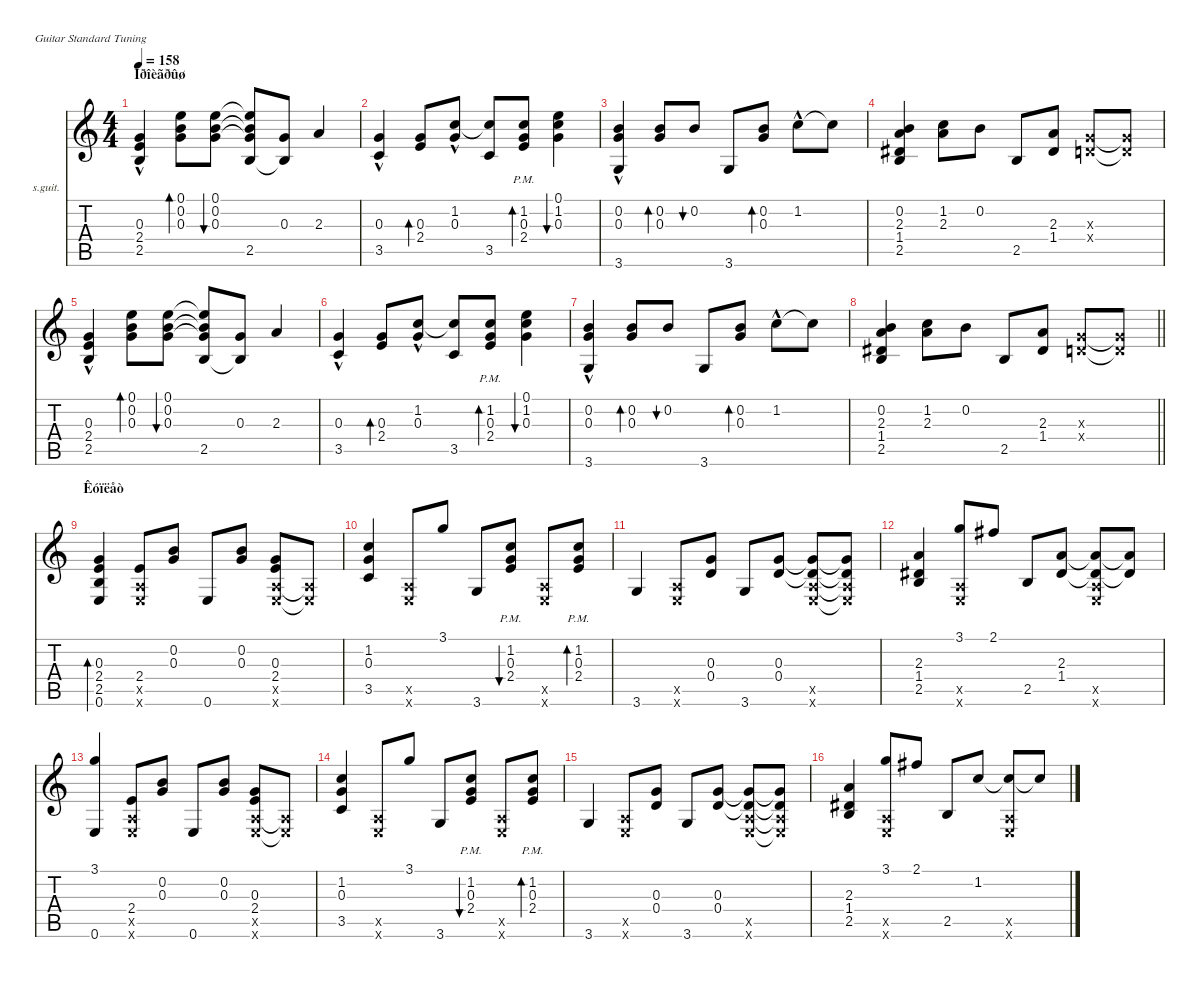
\defaultSystemsLayout 4
\hideDynamics
\bracketExtendMode nobrackets
\firstSystemTrackNameOrientation horizontal
\otherSystemsTrackNameOrientation horizontal
\track ("Гитара" "s.guit.") {instrument acousticguitarsteel}
\staff {score tabs}
\tuning (E4 B3 G3 D3 A2 E2)
\ts (4 4)
\section ("" "Ïðîèãðûø")
\tempo 158
\clef g2
\ks c
(0.3{hac} 2.4 2.5).4{dy f beam Up} (0.1 0.2 0.3).8{bd 30 beam Down} (0.1 0.2 0.3).8{bu 30 beam Down} (0.1{t} 0.2{t} 0.3{t} 2.5).8{beam Up} (0.3 2.5{t}).8{beam Up} 2.3.4{beam Up} |
(0.3{hac} 3.5).4{beam Up} (0.3 2.4).8{bd 30 beam Up} (1.2{hac} 0.3).8{beam Up} (1.2{t} 3.5).8{beam Up} (1.2{pm} 0.3 2.4).8{bd 30 beam Up} (0.1 1.2 0.3).4{bu 30 beam Down} |
(0.2{hac} 0.3 3.6).4{beam Up} (0.2 0.3).8{bd 30 beam Up} 0.2.8{bu 30 beam Up} 3.6.8{beam Up} (0.2 0.3).8{bd 30 beam Up} 1.2{hac}.8{beam Down} 1.2{t}.8{beam Down} |
(0.2 2.3 1.4{acc #} 2.5).4{beam Up} (1.2 2.3).8{beam Down} 0.2.8{beam Down} 2.5.8{beam Up} (2.3 1.4{acc #}).8{beam Up} (0.3{x} 0.4{x}).8{beam Up} (0.3{x t} 0.4{x t}).8{beam Up} |
(0.3{hac} 2.4 2.5).4{beam Up} (0.1 0.2 0.3).8{bd 30 beam Down} (0.1 0.2 0.3).8{bu 30 beam Down} (0.1{t} 0.2{t} 0.3{t} 2.5).8{beam Up} (0.3 2.5{t}).8{beam Up} 2.3.4{beam Up} |
(0.3{hac} 3.5).4{beam Up} (0.3 2.4).8{bd 30 beam Up} (1.2{hac} 0.3).8{beam Up} (1.2{t} 3.5).8{beam Up} (1.2{pm} 0.3 2.4).8{bd 30 beam Up} (0.1 1.2 0.3).4{bu 30 beam Down} |
(0.2{hac} 0.3 3.6).4{beam Up} (0.2 0.3).8{bd 30 beam Up} 0.2.8{bu 30 beam Up} 3.6.8{beam Up} (0.2 0.3).8{bd 30 beam Up} 1.2{hac}.8{beam Down} 1.2{t}.8{beam Down} |
\barLineRight lightlight
(0.2 2.3 1.4{acc #} 2.5).4{beam Up} (1.2 2.3).8{beam Down} 0.2.8{beam Down} 2.5.8{beam Up} (2.3 1.4{acc #}).8{beam Up} (0.3{x} 0.4{x}).8{beam Up} (0.3{x t} 0.4{x t}).8{beam Up} |
\section ("" "Êóïëåò")
(0.3 2.4 2.5 0.6).4{bd 60 beam Up} (2.4 0.5{x} 0.6{x}).8{beam Up} (0.2 0.3).8{beam Up} 0.6.8{beam Up} (0.2 0.3).8{beam Up} (0.3 2.4 0.5{x} 0.6{x}).8{dy mp beam Up} (0.5{x t} 0.6{x t}).8{dy f beam Up} |
(1.2 0.3 3.5).4{beam Up} (0.5{x} 0.6{x}).8{beam Up} 3.1.8{beam Up} 3.6.8{beam Up} (1.2{pm} 0.3{pm} 2.4{pm}).8{bu 60 beam Up} (0.5{x} 0.6{x}).8{beam Up} (1.2{pm} 0.3{pm} 2.4{pm}).8{bd 60 beam Up} |
3.6.4{dy mf beam Up} (0.5{x} 0.6{x}).8{dy f beam Up} (0.3 0.4).8{beam Up} 3.6.8{beam Up} (0.3 0.4).8{beam Up} (0.5{x} 0.6{x} 0.3{t} 0.4{t}).8{beam Up} (0.3{t} 0.4{t} 0.5{x t} 0.6{x t}).8{beam Up} |
(2.3 1.4{acc #} 2.5).4{beam Up} (3.1 0.5{x} 0.6{x}).8{beam Up} 2.1{acc #}.8{beam Up} 2.5.8{beam Up} (2.3 1.4{acc #}).8{beam Up} (0.5{x} 0.6{x} 2.3{t} 1.4{t acc #}).8{beam Up} (2.3{t} 1.4{t acc #}).8{beam Up} |
(3.1 0.6).4{beam Up} (2.4 0.5{x} 0.6{x}).8{beam Up} (0.2 0.3).8{beam Up} 0.6.8{beam Up} (0.2 0.3).8{beam Up} (0.3 2.4 0.5{x} 0.6{x}).8{dy mp beam Up} (0.5{x t} 0.6{x t}).8{dy f beam Up} |
(1.2 0.3 3.5).4{beam Up} (0.5{x} 0.6{x}).8{beam Up} 3.1.8{beam Up} 3.6.8{beam Up} (1.2{pm} 0.3{pm} 2.4{pm}).8{bu 60 beam Up} (0.5{x} 0.6{x}).8{beam Up} (1.2{pm} 0.3{pm} 2.4{pm}).8{bd 60 beam Up} |
3.6.4{dy mf beam Up} (0.5{x} 0.6{x}).8{dy f beam Up} (0.3 0.4).8{beam Up} 3.6.8{beam Up} (0.3 0.4).8{beam Up} (0.5{x} 0.6{x} 0.3{t} 0.4{t}).8{beam Up} (0.3{t} 0.4{t} 0.5{x t} 0.6{x t}).8{beam Up} |
(2.3 1.4{acc #} 2.5).4{beam Up} (3.1 0.5{x} 0.6{x}).8{beam Up} 2.1{acc #}.8{beam Up} 2.5.8{beam Up} 1.2.8{beam Up} (0.5{x} 0.6{x} 1.2{t}).8{beam Up} 1.2{t}.8{beam Up}
